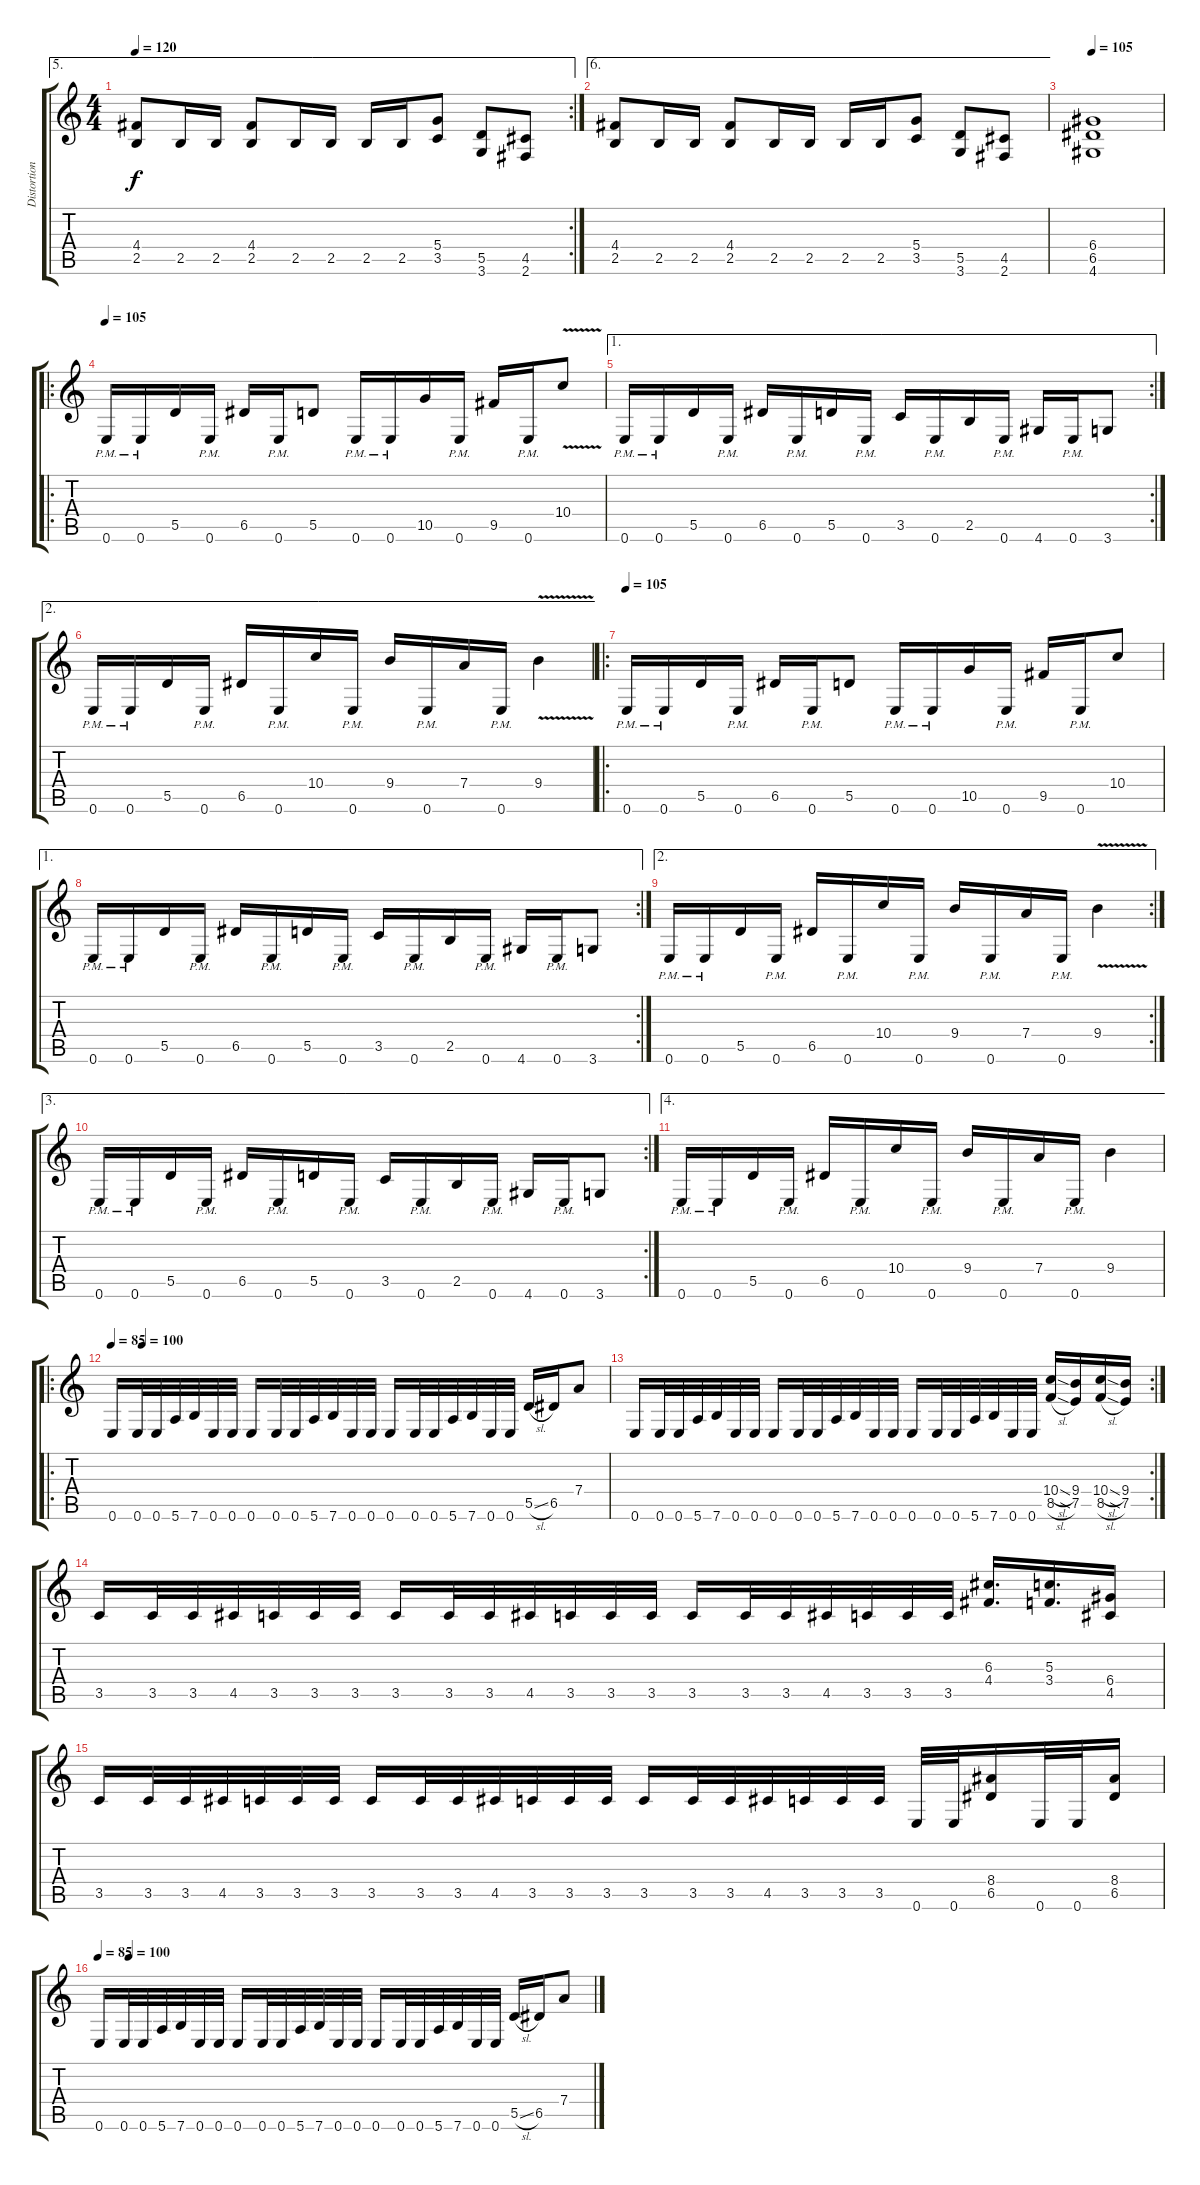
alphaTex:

\track ("Distortion" "Distortion") {instrument distortionguitar}
\staff {score tabs}
\tuning (E4 B3 G3 D3 A2 E2) {hide}
\ae 5
\rc 2
\ts (4 4)
\tempo 120
\clef g2
\ks c
(4.4 2.5).8{dy f} 2.5.16 2.5.16 (4.4 2.5).8 2.5.16 2.5.16 2.5.16 2.5.16 (5.4 3.5).8 (5.5 3.6).8 (4.5 2.6).8 |
\ae 6
(4.4 2.5).8 2.5.16 2.5.16 (4.4 2.5).8 2.5.16 2.5.16 2.5.16 2.5.16 (5.4 3.5).8 (5.5 3.6).8 (4.5 2.6).8 |
\tempo 105
(6.4 6.5 4.6).1 |
\ro
\tempo 105
0.6{pm}.16 0.6{pm}.16 5.5.16 0.6{pm}.16 6.5.16 0.6{pm}.16 5.5.8 0.6{pm}.16 0.6{pm}.16 10.5.16 0.6{pm}.16 9.5.16 0.6{pm}.16 10.4{v}.8 |
\ae 1
\rc 2
0.6{pm}.16 0.6{pm}.16 5.5.16 0.6{pm}.16 6.5.16 0.6{pm}.16 5.5.16 0.6{pm}.16 3.5.16 0.6{pm}.16 2.5.16 0.6{pm}.16 4.6.16 0.6{pm}.16 3.6.8 |
\ae 2
0.6{pm}.16 0.6{pm}.16 5.5.16 0.6{pm}.16 6.5.16 0.6{pm}.16 10.4.16 0.6{pm}.16 9.4.16 0.6{pm}.16 7.4.16 0.6{pm}.16 9.4{v}.4 |
\ro
\tempo 110
\tempo 105
0.6{pm}.16 0.6{pm}.16 5.5.16 0.6{pm}.16 6.5.16 0.6{pm}.16 5.5.8 0.6{pm}.16 0.6{pm}.16 10.5.16 0.6{pm}.16 9.5.16 0.6{pm}.16 10.4.8 |
\ae 1
\rc 2
0.6{pm}.16 0.6{pm}.16 5.5.16 0.6{pm}.16 6.5.16 0.6{pm}.16 5.5.16 0.6{pm}.16 3.5.16 0.6{pm}.16 2.5.16 0.6{pm}.16 4.6.16 0.6{pm}.16 3.6.8 |
\ae 2
\rc 2
0.6{pm}.16 0.6{pm}.16 5.5.16 0.6{pm}.16 6.5.16 0.6{pm}.16 10.4.16 0.6{pm}.16 9.4.16 0.6{pm}.16 7.4.16 0.6{pm}.16 9.4{v}.4 |
\ae 3
\rc 2
0.6{pm}.16 0.6{pm}.16 5.5.16 0.6{pm}.16 6.5.16 0.6{pm}.16 5.5.16 0.6{pm}.16 3.5.16 0.6{pm}.16 2.5.16 0.6{pm}.16 4.6.16 0.6{pm}.16 3.6.8 |
\ae 4
0.6{pm}.16 0.6{pm}.16 5.5.16 0.6{pm}.16 6.5.16 0.6{pm}.16 10.4.16 0.6{pm}.16 9.4.16 0.6{pm}.16 7.4.16 0.6{pm}.16 9.4.4 |
\ro
\tempo (100 0.0625)
\tempo 85
0.6.16 0.6.32 0.6.32 5.6.32 7.6.32 0.6.32 0.6.32 0.6.16 0.6.32 0.6.32 5.6.32 7.6.32 0.6.32 0.6.32 0.6.16 0.6.32 0.6.32 5.6.32 7.6.32 0.6.32 0.6.32 5.5{sl}.16 6.5.16 7.4.8 |
\rc 2
0.6.16 0.6.32 0.6.32 5.6.32 7.6.32 0.6.32 0.6.32 0.6.16 0.6.32 0.6.32 5.6.32 7.6.32 0.6.32 0.6.32 0.6.16 0.6.32 0.6.32 5.6.32 7.6.32 0.6.32 0.6.32 (10.4{sl} 8.5{sl}).16 (9.4 7.5).16 (10.4{sl} 8.5{sl}).16 (9.4 7.5).16 |
3.5.16 3.5.32 3.5.32 4.5.32 3.5.32 3.5.32 3.5.32 3.5.16 3.5.32 3.5.32 4.5.32 3.5.32 3.5.32 3.5.32 3.5.16 3.5.32 3.5.32 4.5.32 3.5.32 3.5.32 3.5.32 (6.3 4.4).16{d} (5.3 3.4).16{d} (6.4 4.5).16 |
3.5.16 3.5.32 3.5.32 4.5.32 3.5.32 3.5.32 3.5.32 3.5.16 3.5.32 3.5.32 4.5.32 3.5.32 3.5.32 3.5.32 3.5.16 3.5.32 3.5.32 4.5.32 3.5.32 3.5.32 3.5.32 0.6.32 0.6.32 (8.4 6.5).16 0.6.32 0.6.32 (8.4 6.5).16 |
\tempo (100 0.0625)
\tempo 85
0.6.16 0.6.32 0.6.32 5.6.32 7.6.32 0.6.32 0.6.32 0.6.16 0.6.32 0.6.32 5.6.32 7.6.32 0.6.32 0.6.32 0.6.16 0.6.32 0.6.32 5.6.32 7.6.32 0.6.32 0.6.32 5.5{sl}.16 6.5.16 7.4.8
